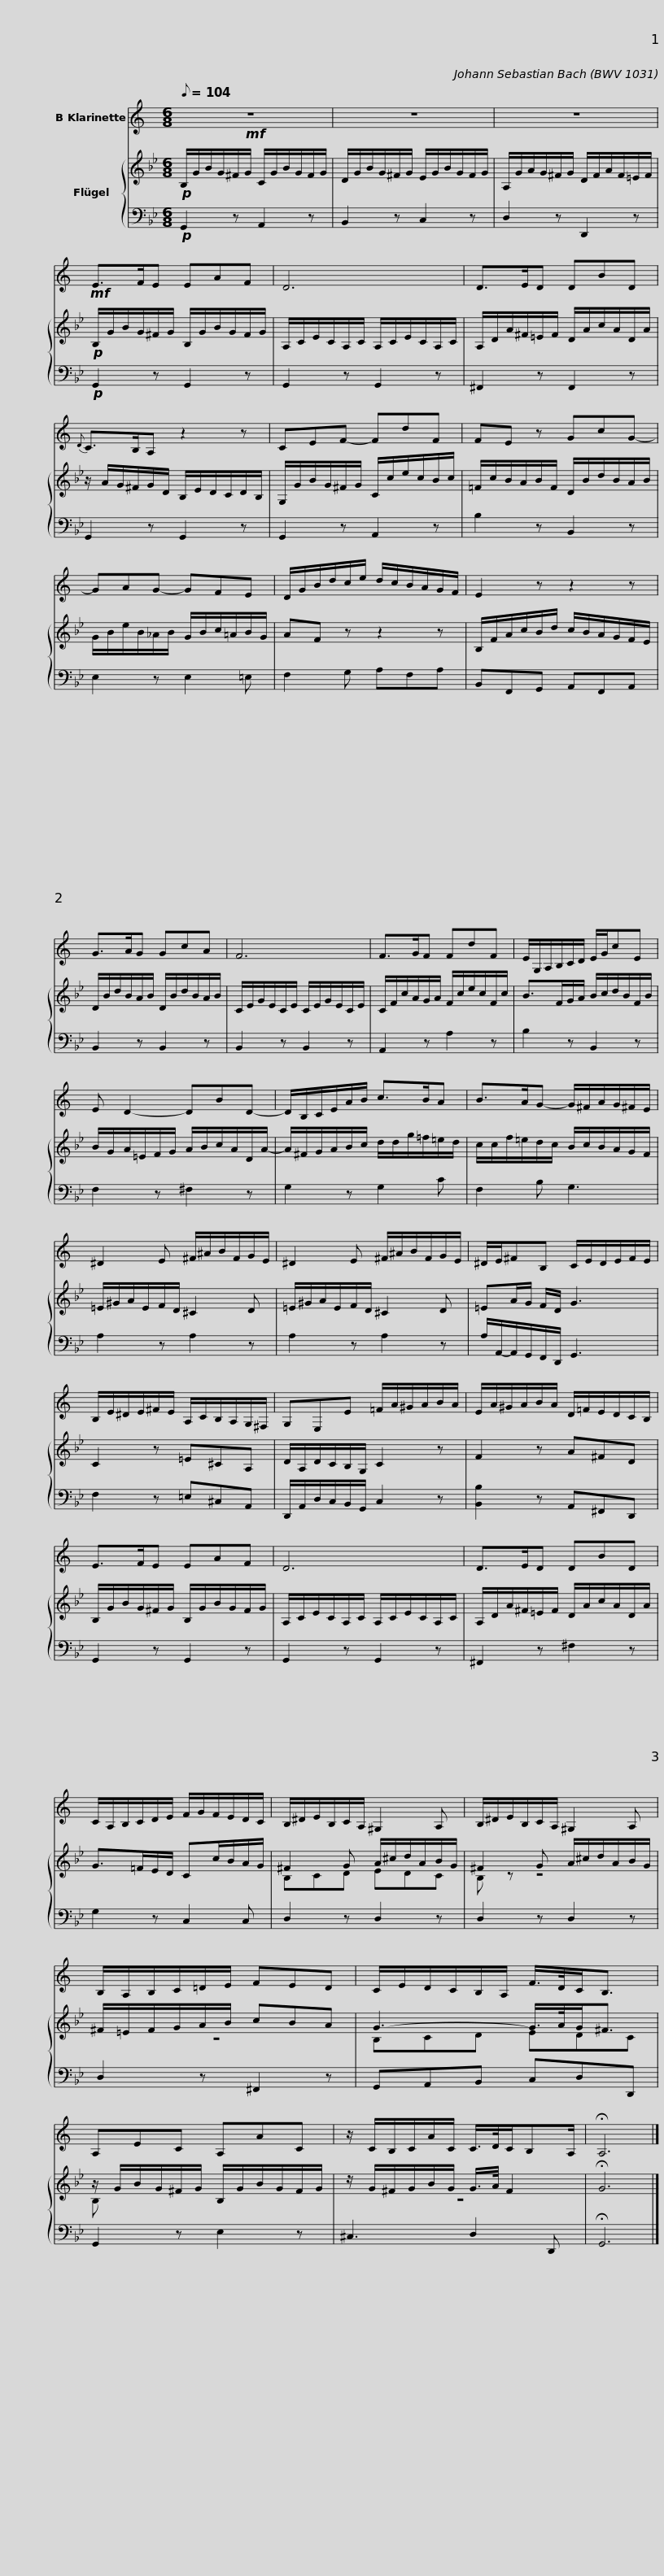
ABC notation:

X:1
%%score 1 { ( 2 4 ) | 3 }
L:1/8
Q:1/8=104
M:6/8
I:linebreak $
K:Bb
V:1 treble transpose=-2
V:2 treble
V:4 treble
V:3 bass
V:1
[K:C]!mf! z6 | z6 | z6 |$!mf! E>FE EAF | D6 | %5
 D>ED DBD |${D} C>B,A, z2 z | CEF- FdF | FE z GcG- | GAG- GFE |$ %10
 D/G/B/d/c/e/ d/c/B/A/G/F/ | E2 z z2 z | G>AG GcA | F6 |$ F>GF FdF | %15
 E/G,/A,/B,/C/D/ E/G/cE | E D2- DBD- | D/B,/C/E/A/B/ c>BA |$ B>AG- G/^F/A/G/^F/E/ | ^D2 E ^F/^A/B/F/G/E/ | %20
 ^D2 E ^F/^A/B/F/G/E/ |$ ^D/E/^FB, C/E/D/E/F/E/ | B,/E/^D/E/^F/E/ A,/C/B,/A,/G,/^F,/ | G,E,E =F/A/^G/A/B/A/ |$ E/A/^G/A/B/A/ D/=F/E/D/C/B,/ | %25
 E>FE EAF | D6 |$ D>ED DBD | C/A,/B,/C/D/E/ F/G/F/E/D/C/ | B,/^D/E/B,/C/A,/ ^G,2 A, |$ %30
 B,/^D/E/B,/C/A,/ ^G,2 A, | B,/A,/B,/C/=D/E/ FED | C/E/D/C/B,/A,/ F/>D/C<B, |$ A,EC A,AC | z/ C/B,/C/A/C/ C/>D/C/B,A,/ | %35
 !fermata!A,6 |] %36
V:2
!p! B,/G/B/G/^F/G/ C/G/B/G/F/G/ | D/G/B/G/^F/G/ E/G/B/G/F/G/ | A,/G/A/G/^F/G/ D/F/A/F/=E/F/ |$!p! B,/G/B/G/^F/G/ B,/G/B/G/F/G/ | A,/C/E/C/A,/C/ A,/C/E/C/A,/C/ | %5
 A,/D/A/^F/=E/F/ D/A/c/A/D/A/ |$ z/ A/G/^F/G/D/ B,/E/D/C/D/B,/ | G,/G/B/G/^F/G/ C/c/e/c/B/c/ | =F/c/B/A/B/F/ D/B/d/B/A/B/ | G/B/e/B/_A/B/ G/B/c/=A/B/G/ |$ %10
 AF z z2 z | B,/F/A/c/B/d/ c/B/A/G/F/E/ | D/B/d/B/A/B/ D/B/d/B/A/B/ | C/E/G/E/C/E/ C/E/G/E/C/E/ |$ C/F/c/A/G/A/ F/c/e/c/F/c/ | %15
 B>FG/A/ B/c/d/B/F/B/ | B/G/A/=E/F/G/ A/B/c/A/D/A/- | A/^F/G/A/B/c/ d/d/g/=f/=e/d/ |$ c/c/f/=e/d/c/ B/c/B/A/G/F/ | =E/^G/A/E/F/D/ ^C2 D | %20
 =E/^G/A/E/F/D/ ^C2 D |$ =EA/G/ F/D/ G3 | C2 z =E^CA, | D/A,/D/C/B,/G,/ C2 z |$ F2 z A^FD | %25
 B,/G/B/G/^F/G/ B,/G/B/G/F/G/ | A,/C/E/C/A,/C/ A,/C/E/C/A,/C/ |$ A,/D/A/^F/=E/F/ D/A/c/A/D/A/ | G>=FE/D/ Cc/B/A/G/ | ^F2 G A/^c/d/A/B/G/ |$ %30
 ^F2 G A/^c/d/A/B/G/ | ^F/=E/F/G/A/B/ cBA | G3- G/>A/G<^F |$ z/ G/B/G/^F/G/ B,/G/B/G/F/G/ | z/ G/^F/G/B/G/ G/>A/ F2 | %35
 !fermata!G6 |] %36
V:3
!p! G,,2 z A,,2 z | B,,2 z C,2 z | D,2 z D,,2 z |$!p! G,,2 z G,,2 z | G,,2 z G,,2 z | %5
 ^F,,2 z F,,2 z |$ G,,2 z G,,2 z | G,,2 z A,,2 z | B,2 z B,,2 z | E,2 z E,2 =E, |$ %10
 F,2 G, A,F,A, | B,,F,,G,, A,,F,,A,, | B,,2 z B,,2 z | B,,2 z B,,2 z |$ A,,2 z A,2 z | %15
 B,2 z B,,2 z | F,2 z ^F,2 z | G,2 z G,2 C |$ F,2 B, G,3 | A,2 z A,2 z | %20
 A,2 z A,2 z |$ A,/A,,/-A,,/G,,/F,,/D,,/ G,,3 | F,2 z =E,^C,A,, | D,,/A,,/D,/C,/B,,/G,,/ C,2 z |$ [B,,B,]2 z A,,^F,,D,, | %25
 G,,2 z G,,2 z | G,,2 z G,,2 z |$ ^F,,2 z ^F,2 z | G,2 z C,2 C, | D,2 z D,2 z |$ %30
 D,2 z D,2 z | D,2 z ^F,,2 z | G,,A,,B,, C,D,D,, |$ G,,2 z E,2 z | ^C,3 D,2 D,, | %35
 !fermata!G,,6 |] %36
V:4
 x6 | x6 | x6 |$ x6 | x6 | %5
 x6 |$ x6 | x6 | x6 | x6 |$ %10
 x6 | x6 | x6 | x6 |$ x6 | %15
 x6 | x6 | x6 |$ x6 | x6 | %20
 x6 |$ x6 | x6 | x6 |$ x6 | %25
 x6 | x6 |$ x6 | x6 | B,CD EDC |$ %30
 B, z z4 | z6 | B,CD EDC |$ B, x5 | z6 | %35
 x6 |] %36
